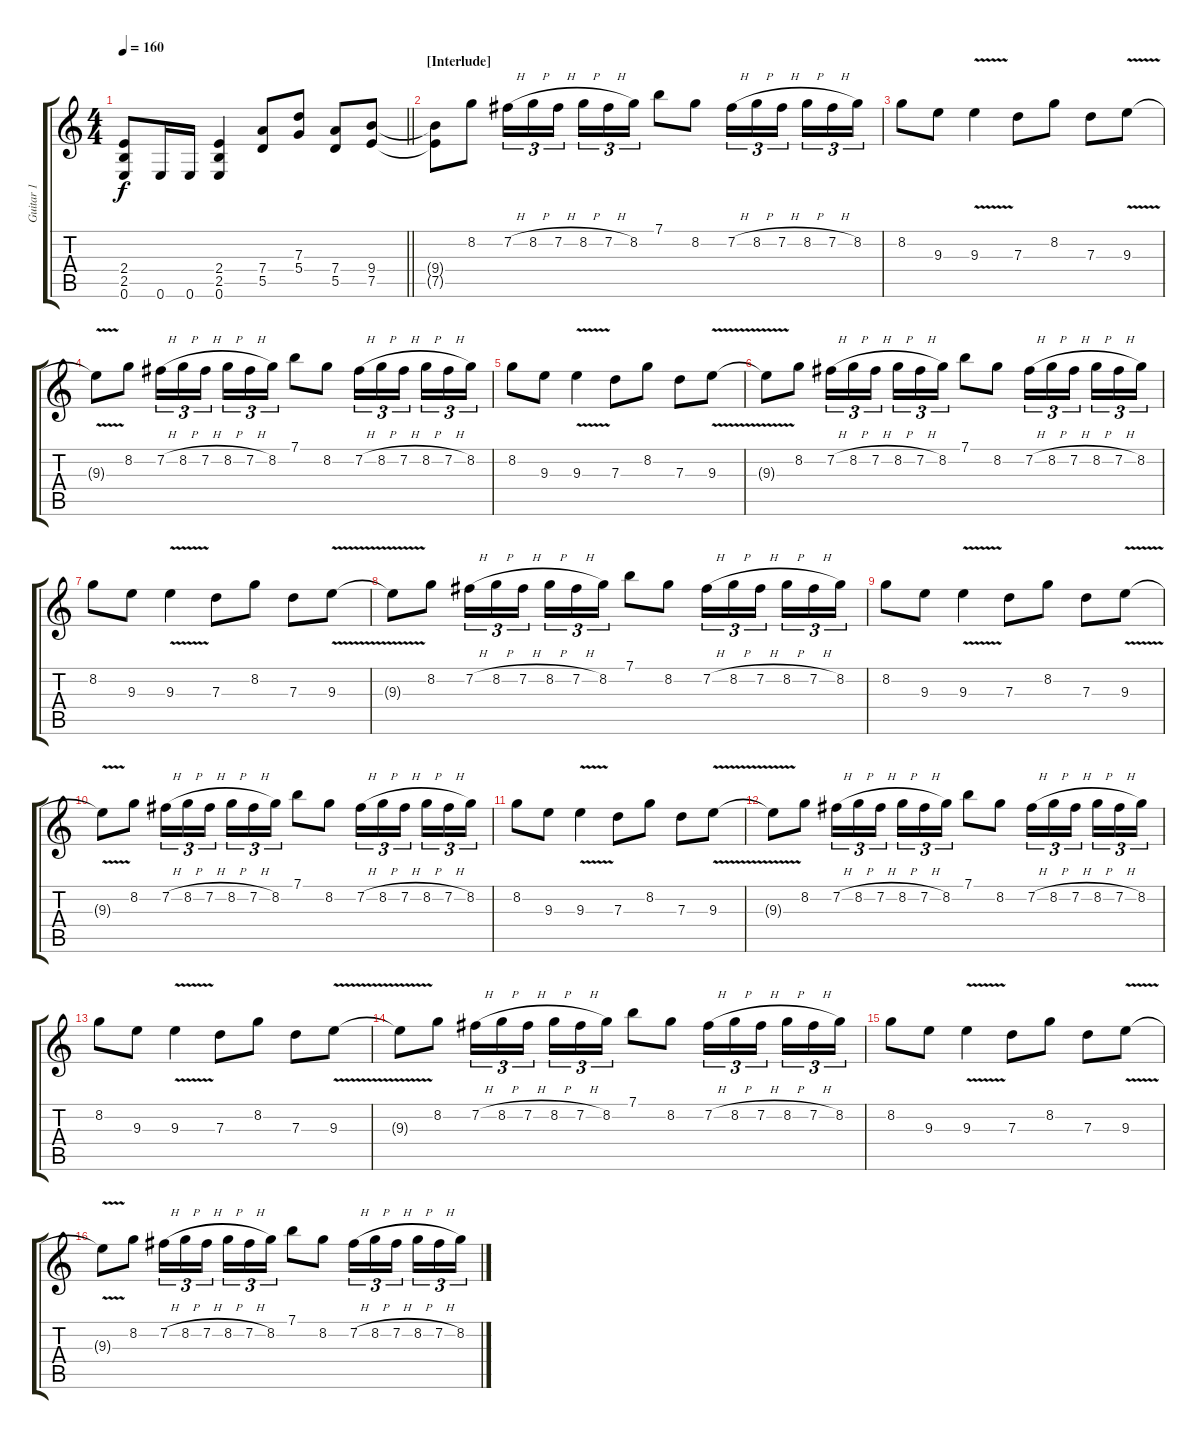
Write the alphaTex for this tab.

\track ("Guitar 1" "Guitar 1") {instrument distortionguitar}
\staff {score tabs}
\tuning (E4 B3 G3 D3 A2 E2) {hide}
\ts (4 4)
\tempo 160
\clef g2
\barLineRight lightlight
\ks c
(2.4 2.5 0.6).8{dy f} 0.6.16 0.6.16 (2.4 2.5 0.6).4 (7.4 5.5).8 (7.3 5.4).8 (7.4 5.5).8 (9.4 7.5).8 |
\section ("" "[Interlude]")
(9.4{t} 7.5{t}).8 8.2.8 7.2{h}.16{tu (3 2)} 8.2{h}.16{tu (3 2)} 7.2{h}.16{tu (3 2) beam splitsecondary} 8.2{h}.16{tu (3 2)} 7.2{h}.16{tu (3 2)} 8.2.16{tu (3 2)} 7.1.8 8.2.8 7.2{h}.16{tu (3 2)} 8.2{h}.16{tu (3 2)} 7.2{h}.16{tu (3 2) beam splitsecondary} 8.2{h}.16{tu (3 2)} 7.2{h}.16{tu (3 2)} 8.2.16{tu (3 2)} |
8.2.8 9.3.8 9.3{v}.4 7.3.8 8.2.8 7.3.8 9.3{v}.8 |
9.3{t}.8 8.2.8 7.2{h}.16{tu (3 2)} 8.2{h}.16{tu (3 2)} 7.2{h}.16{tu (3 2) beam splitsecondary} 8.2{h}.16{tu (3 2)} 7.2{h}.16{tu (3 2)} 8.2.16{tu (3 2)} 7.1.8 8.2.8 7.2{h}.16{tu (3 2)} 8.2{h}.16{tu (3 2)} 7.2{h}.16{tu (3 2) beam splitsecondary} 8.2{h}.16{tu (3 2)} 7.2{h}.16{tu (3 2)} 8.2.16{tu (3 2)} |
8.2.8 9.3.8 9.3{v}.4 7.3.8 8.2.8 7.3.8 9.3{v}.8 |
9.3{t}.8 8.2.8 7.2{h}.16{tu (3 2)} 8.2{h}.16{tu (3 2)} 7.2{h}.16{tu (3 2) beam splitsecondary} 8.2{h}.16{tu (3 2)} 7.2{h}.16{tu (3 2)} 8.2.16{tu (3 2)} 7.1.8 8.2.8 7.2{h}.16{tu (3 2)} 8.2{h}.16{tu (3 2)} 7.2{h}.16{tu (3 2) beam splitsecondary} 8.2{h}.16{tu (3 2)} 7.2{h}.16{tu (3 2)} 8.2.16{tu (3 2)} |
8.2.8 9.3.8 9.3{v}.4 7.3.8 8.2.8 7.3.8 9.3{v}.8 |
9.3{t}.8 8.2.8 7.2{h}.16{tu (3 2)} 8.2{h}.16{tu (3 2)} 7.2{h}.16{tu (3 2) beam splitsecondary} 8.2{h}.16{tu (3 2)} 7.2{h}.16{tu (3 2)} 8.2.16{tu (3 2)} 7.1.8 8.2.8 7.2{h}.16{tu (3 2)} 8.2{h}.16{tu (3 2)} 7.2{h}.16{tu (3 2) beam splitsecondary} 8.2{h}.16{tu (3 2)} 7.2{h}.16{tu (3 2)} 8.2.16{tu (3 2)} |
8.2.8 9.3.8 9.3{v}.4 7.3.8 8.2.8 7.3.8 9.3{v}.8 |
9.3{t}.8 8.2.8 7.2{h}.16{tu (3 2)} 8.2{h}.16{tu (3 2)} 7.2{h}.16{tu (3 2) beam splitsecondary} 8.2{h}.16{tu (3 2)} 7.2{h}.16{tu (3 2)} 8.2.16{tu (3 2)} 7.1.8 8.2.8 7.2{h}.16{tu (3 2)} 8.2{h}.16{tu (3 2)} 7.2{h}.16{tu (3 2) beam splitsecondary} 8.2{h}.16{tu (3 2)} 7.2{h}.16{tu (3 2)} 8.2.16{tu (3 2)} |
8.2.8 9.3.8 9.3{v}.4 7.3.8 8.2.8 7.3.8 9.3{v}.8 |
9.3{t}.8 8.2.8 7.2{h}.16{tu (3 2)} 8.2{h}.16{tu (3 2)} 7.2{h}.16{tu (3 2) beam splitsecondary} 8.2{h}.16{tu (3 2)} 7.2{h}.16{tu (3 2)} 8.2.16{tu (3 2)} 7.1.8 8.2.8 7.2{h}.16{tu (3 2)} 8.2{h}.16{tu (3 2)} 7.2{h}.16{tu (3 2) beam splitsecondary} 8.2{h}.16{tu (3 2)} 7.2{h}.16{tu (3 2)} 8.2.16{tu (3 2)} |
8.2.8 9.3.8 9.3{v}.4 7.3.8 8.2.8 7.3.8 9.3{v}.8 |
9.3{t}.8 8.2.8 7.2{h}.16{tu (3 2)} 8.2{h}.16{tu (3 2)} 7.2{h}.16{tu (3 2) beam splitsecondary} 8.2{h}.16{tu (3 2)} 7.2{h}.16{tu (3 2)} 8.2.16{tu (3 2)} 7.1.8 8.2.8 7.2{h}.16{tu (3 2)} 8.2{h}.16{tu (3 2)} 7.2{h}.16{tu (3 2) beam splitsecondary} 8.2{h}.16{tu (3 2)} 7.2{h}.16{tu (3 2)} 8.2.16{tu (3 2)} |
8.2.8 9.3.8 9.3{v}.4 7.3.8 8.2.8 7.3.8 9.3{v}.8 |
9.3{t}.8 8.2.8 7.2{h}.16{tu (3 2)} 8.2{h}.16{tu (3 2)} 7.2{h}.16{tu (3 2) beam splitsecondary} 8.2{h}.16{tu (3 2)} 7.2{h}.16{tu (3 2)} 8.2.16{tu (3 2)} 7.1.8 8.2.8 7.2{h}.16{tu (3 2)} 8.2{h}.16{tu (3 2)} 7.2{h}.16{tu (3 2) beam splitsecondary} 8.2{h}.16{tu (3 2)} 7.2{h}.16{tu (3 2)} 8.2.16{tu (3 2)}
